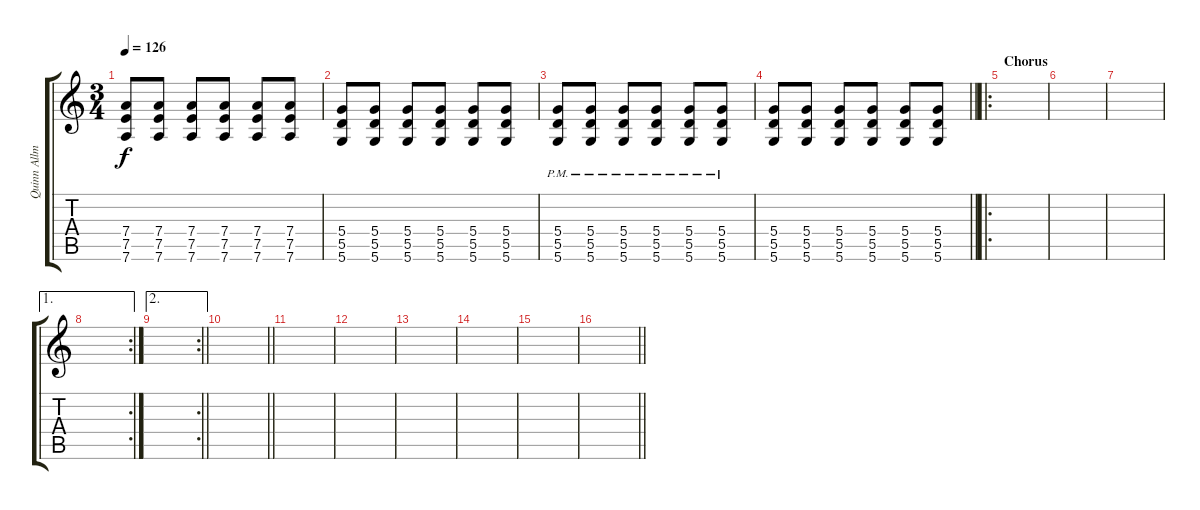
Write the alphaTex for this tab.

\track ("Quinn Allman [Extra Guitar]" "Quinn Allm") {instrument distortionguitar}
\staff {score tabs}
\tuning (E4 B3 G3 D3 A2 D2) {hide}
\ts (3 4)
\tempo 126
\clef g2
\ks c
(7.4 7.5 7.6).8{dy f} (7.4 7.5 7.6).8 (7.4 7.5 7.6).8 (7.4 7.5 7.6).8 (7.4 7.5 7.6).8 (7.4 7.5 7.6).8 |
(5.4 5.5 5.6).8 (5.4 5.5 5.6).8 (5.4 5.5 5.6).8 (5.4 5.5 5.6).8 (5.4 5.5 5.6).8 (5.4 5.5 5.6).8 |
(5.4{pm} 5.5{pm} 5.6{pm}).8{instrument distortionguitar} (5.4{pm} 5.5{pm} 5.6{pm}).8 (5.4{pm} 5.5{pm} 5.6{pm}).8 (5.4{pm} 5.5{pm} 5.6{pm}).8 (5.4{pm} 5.5{pm} 5.6{pm}).8 (5.4{pm} 5.5{pm} 5.6{pm}).8 |
\barLineRight lightlight
(5.4 5.5 5.6).8 (5.4 5.5 5.6).8 (5.4 5.5 5.6).8 (5.4 5.5 5.6).8 (5.4 5.5 5.6).8 (5.4 5.5 5.6).8 |
\ro
\section ("" "Chorus")
|
|
|
\ae 1
\rc 2
|
\ae 2
\rc 2
\barLineRight lightlight
|
\barLineRight lightlight
|
|
|
|
|
|
\barLineRight lightlight
